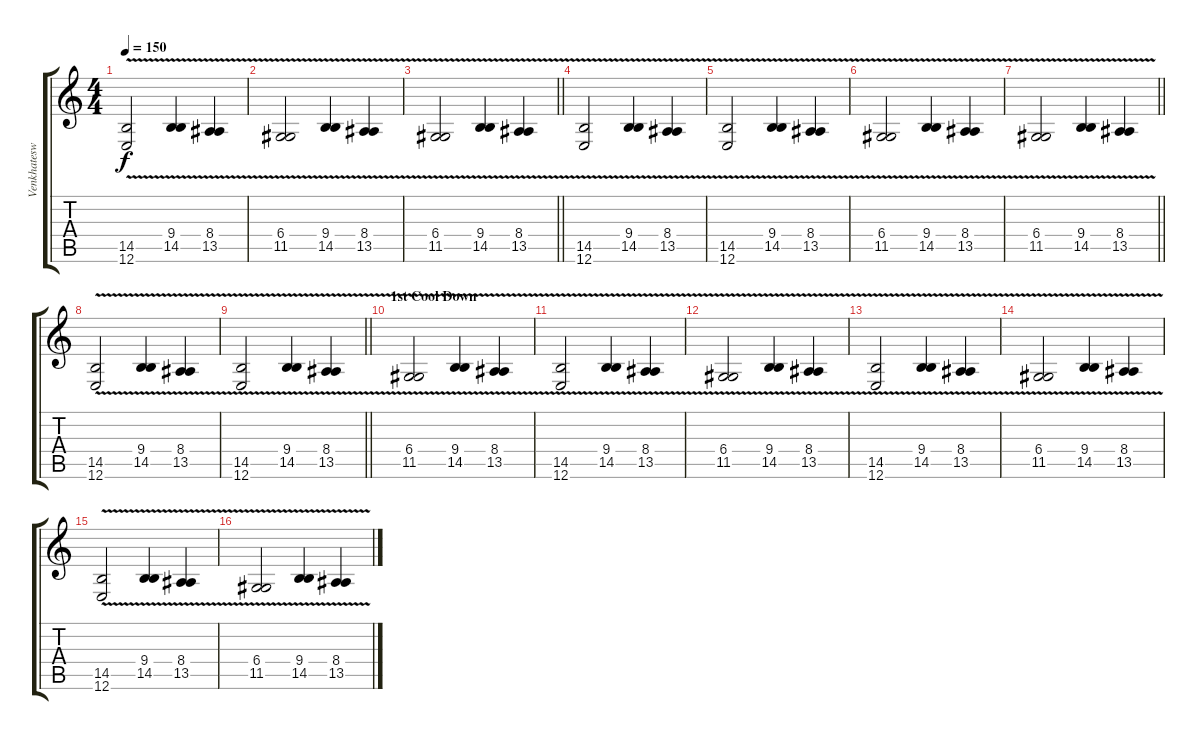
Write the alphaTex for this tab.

\track ("Venkhateswehra" "Venkhatesw") {instrument stringensemble1}
\staff {score tabs}
\tuning (E4 B3 G3 D3 A2 E2) {hide}
\ts (4 4)
\tempo 150
\clef g2
\ks c
(14.5 12.6{v}).2{dy f} (9.4 14.5{v}).4 (8.4 13.5{v}).4 |
(6.4 11.5{v}).2 (9.4 14.5{v}).4 (8.4 13.5{v}).4 |
\barLineRight lightlight
(6.4 11.5{v}).2 (9.4 14.5{v}).4 (8.4 13.5{v}).4 |
(14.5 12.6{v}).2 (9.4 14.5{v}).4 (8.4 13.5{v}).4 |
(14.5 12.6{v}).2 (9.4 14.5{v}).4 (8.4 13.5{v}).4 |
(6.4 11.5{v}).2 (9.4 14.5{v}).4 (8.4 13.5{v}).4 |
\barLineRight lightlight
(6.4 11.5{v}).2 (9.4 14.5{v}).4 (8.4 13.5{v}).4 |
(14.5 12.6{v}).2 (9.4 14.5{v}).4 (8.4 13.5{v}).4 |
\barLineRight lightlight
(14.5 12.6{v}).2 (9.4 14.5{v}).4 (8.4 13.5{v}).4 |
\section ("" "1st Cool Down")
(6.4 11.5{v}).2 (9.4 14.5{v}).4 (8.4 13.5{v}).4 |
(14.5 12.6{v}).2 (9.4 14.5{v}).4 (8.4 13.5{v}).4 |
(6.4 11.5{v}).2 (9.4 14.5{v}).4 (8.4 13.5{v}).4 |
(14.5 12.6{v}).2 (9.4 14.5{v}).4 (8.4 13.5{v}).4 |
(6.4 11.5{v}).2 (9.4 14.5{v}).4 (8.4 13.5{v}).4 |
(14.5 12.6{v}).2 (9.4 14.5{v}).4 (8.4 13.5{v}).4 |
(6.4 11.5{v}).2 (9.4 14.5{v}).4 (8.4 13.5{v}).4
